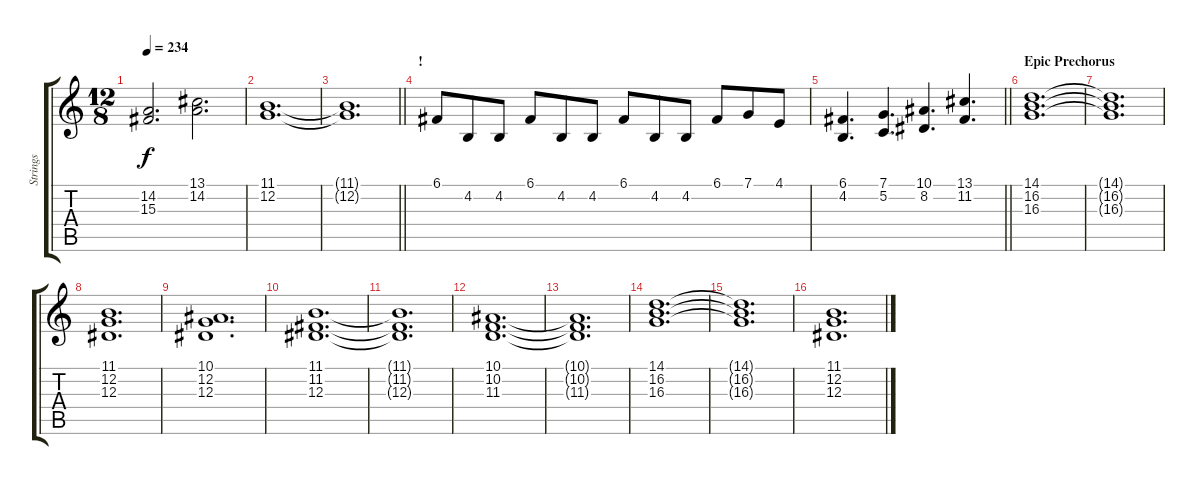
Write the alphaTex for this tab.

\track ("Strings" "Strings") {instrument stringensemble1}
\staff {score tabs}
\tuning (C4 G3 Eb3 Bb2 F2 C2) {hide}
\ts (12 8)
\tempo 234
\clef g2
\ks c
(14.2 15.3).2{d dy f} (13.1 14.2).2{d} |
(11.1 12.2).1{d} |
\barLineRight lightlight
(11.1{t} 12.2{t}).1{d} |
\section ("" "!")
6.1.8 4.2.8 4.2.8 6.1.8 4.2.8 4.2.8 6.1.8 4.2.8 4.2.8 6.1.8 7.1.8 4.1.8 |
\barLineRight lightlight
(6.1 4.2).4{d} (7.1 5.2).4{d} (10.1 8.2).4{d} (13.1 11.2).4{d} |
\section ("" "Epic Prechorus")
(14.1 16.2 16.3).1{d} |
(14.1{t} 16.2{t} 16.3{t}).1{d} |
(11.1 12.2 12.3).1{d} |
(10.1 12.2 12.3).1{d} |
(11.1 11.2 12.3).1{d} |
(11.1{t} 11.2{t} 12.3{t}).1{d} |
(10.1 10.2 11.3).1{d} |
(10.1{t} 10.2{t} 11.3{t}).1{d} |
(14.1 16.2 16.3).1{d} |
(14.1{t} 16.2{t} 16.3{t}).1{d} |
(11.1 12.2 12.3).1{d}
